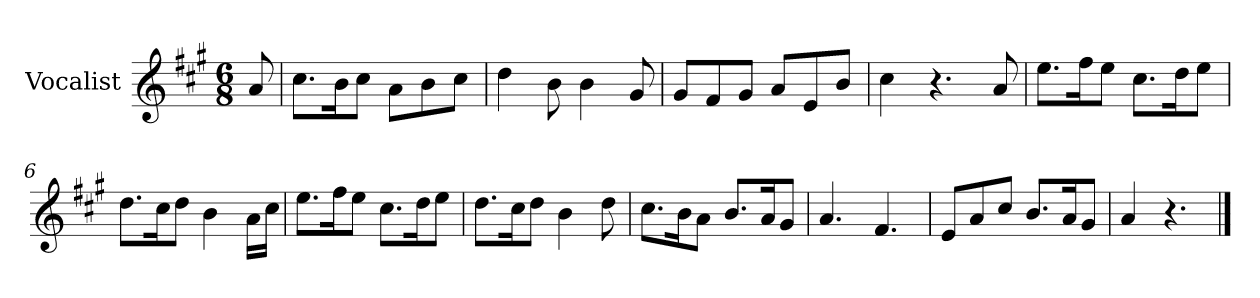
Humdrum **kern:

**kern
*part1
*staff1
*I"Vocalist
*k[f#c#g#]
*A:
*M6/8
=
8a
=1
8.cc#L
16bK
8cc#J
8aL
8b
8cc#J
=2
4dd
8b
4b
8g#
=3
8g#L
8f#
8g#J
8aL
8e
8bJ
=4
4cc#
4.r
8a
=5
8.eeL
16ff#K
8eeJ
8.cc#L
16ddK
8eeJ
=6
8.ddL
16cc#K
8ddJ
4b
16aLL
16cc#JJ
=7
8.eeL
16ff#K
8eeJ
8.cc#L
16ddK
8eeJ
=8
8.ddL
16cc#K
8ddJ
4b
8dd
=9
8.cc#L
16bK
8aJ
8.bL
16aK
8g#J
=10
4.a
4.f#
=11
8eL
8a
8cc#J
8.bL
16aK
8g#J
=12
4a
4.r
==
*-
